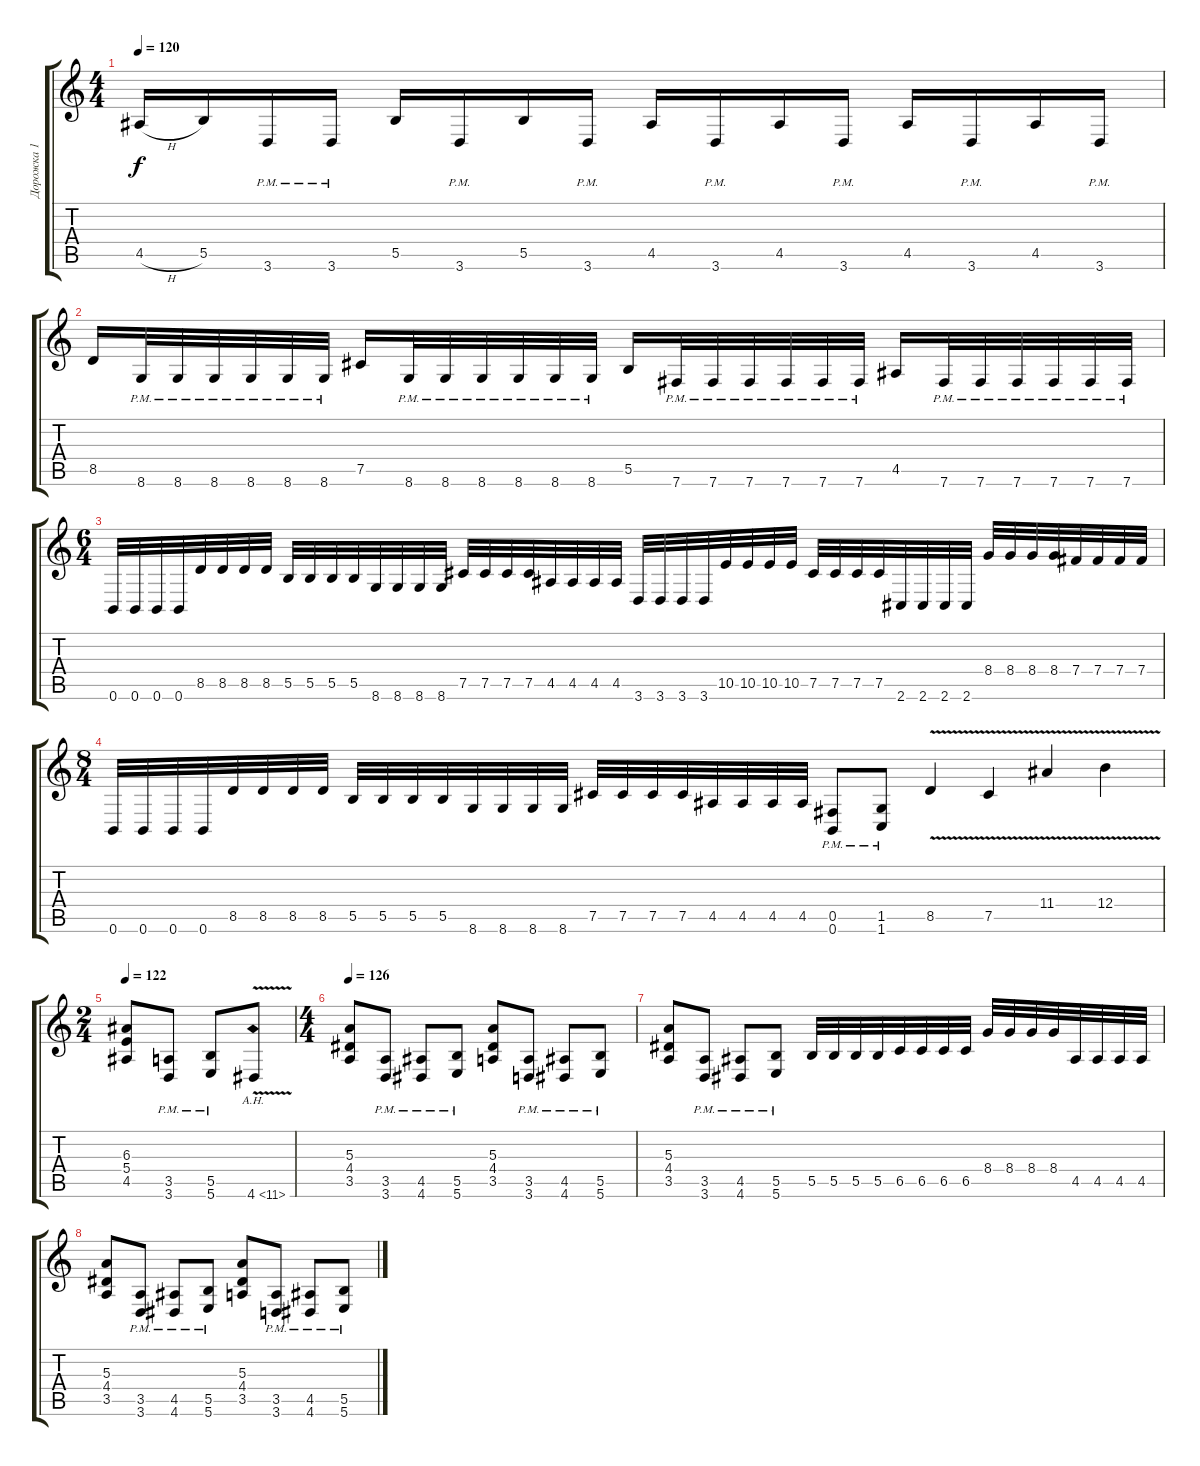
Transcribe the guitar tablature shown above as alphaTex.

\track ("Дорожка 1" "Дорожка 1") {instrument distortionguitar}
\staff {score tabs}
\tuning (Db4 Ab3 E3 B2 Gb2 B1) {hide}
\ts (4 4)
\tempo 120
\clef g2
\ks c
4.5{h}.16{dy f} 5.5.16 3.6{pm}.16 3.6{pm}.16 5.5.16 3.6{pm}.16 5.5.16 3.6{pm}.16 4.5.16 3.6{pm}.16 4.5.16 3.6{pm}.16 4.5.16 3.6{pm}.16 4.5.16 3.6{pm}.16 |
8.5.16 8.6{pm}.32 8.6{pm}.32 8.6{pm}.32 8.6{pm}.32 8.6{pm}.32 8.6{pm}.32 7.5.16 8.6{pm}.32 8.6{pm}.32 8.6{pm}.32 8.6{pm}.32 8.6{pm}.32 8.6{pm}.32 5.5.16 7.6{pm}.32 7.6{pm}.32 7.6{pm}.32 7.6{pm}.32 7.6{pm}.32 7.6{pm}.32 4.5.16 7.6{pm}.32 7.6{pm}.32 7.6{pm}.32 7.6{pm}.32 7.6{pm}.32 7.6{pm}.32 |
\ts (6 4)
0.6.32 0.6.32 0.6.32 0.6.32 8.5.32 8.5.32 8.5.32 8.5.32 5.5.32 5.5.32 5.5.32 5.5.32 8.6.32 8.6.32 8.6.32 8.6.32 7.5.32 7.5.32 7.5.32 7.5.32 4.5.32 4.5.32 4.5.32 4.5.32 3.6.32 3.6.32 3.6.32 3.6.32 10.5.32 10.5.32 10.5.32 10.5.32 7.5.32 7.5.32 7.5.32 7.5.32 2.6.32 2.6.32 2.6.32 2.6.32 8.4.32 8.4.32 8.4.32 8.4.32 7.4.32 7.4.32 7.4.32 7.4.32 |
\ts (8 4)
0.6.32 0.6.32 0.6.32 0.6.32 8.5.32 8.5.32 8.5.32 8.5.32 5.5.32 5.5.32 5.5.32 5.5.32 8.6.32 8.6.32 8.6.32 8.6.32 7.5.32 7.5.32 7.5.32 7.5.32 4.5.32 4.5.32 4.5.32 4.5.32 (0.5{pm} 0.6).8 (1.5{pm} 1.6).8 8.5{v}.4 7.5{v}.4 11.4{v}.4 12.4{v}.4 |
\ts (2 4)
\tempo 122
(6.3 5.4 4.5).8 (3.5{pm} 3.6).8 (5.5{pm} 5.6).8 4.6{ah 7 v}.8 |
\ts (4 4)
\tempo 126
(5.3 4.4 3.5).8 (3.5{pm} 3.6).8 (4.5{pm} 4.6).8 (5.5{pm} 5.6).8 (5.3 4.4 3.5).8 (3.5{pm} 3.6).8 (4.5{pm} 4.6).8 (5.5{pm} 5.6).8 |
(5.3 4.4 3.5).8 (3.5{pm} 3.6).8 (4.5{pm} 4.6).8 (5.5{pm} 5.6).8 5.5.32 5.5.32 5.5.32 5.5.32 6.5.32 6.5.32 6.5.32 6.5.32 8.4.32 8.4.32 8.4.32 8.4.32 4.5.32 4.5.32 4.5.32 4.5.32 |
(5.3 4.4 3.5).8 (3.5{pm} 3.6).8 (4.5{pm} 4.6).8 (5.5{pm} 5.6).8 (5.3 4.4 3.5).8 (3.5{pm} 3.6).8 (4.5{pm} 4.6).8 (5.5{pm} 5.6).8
